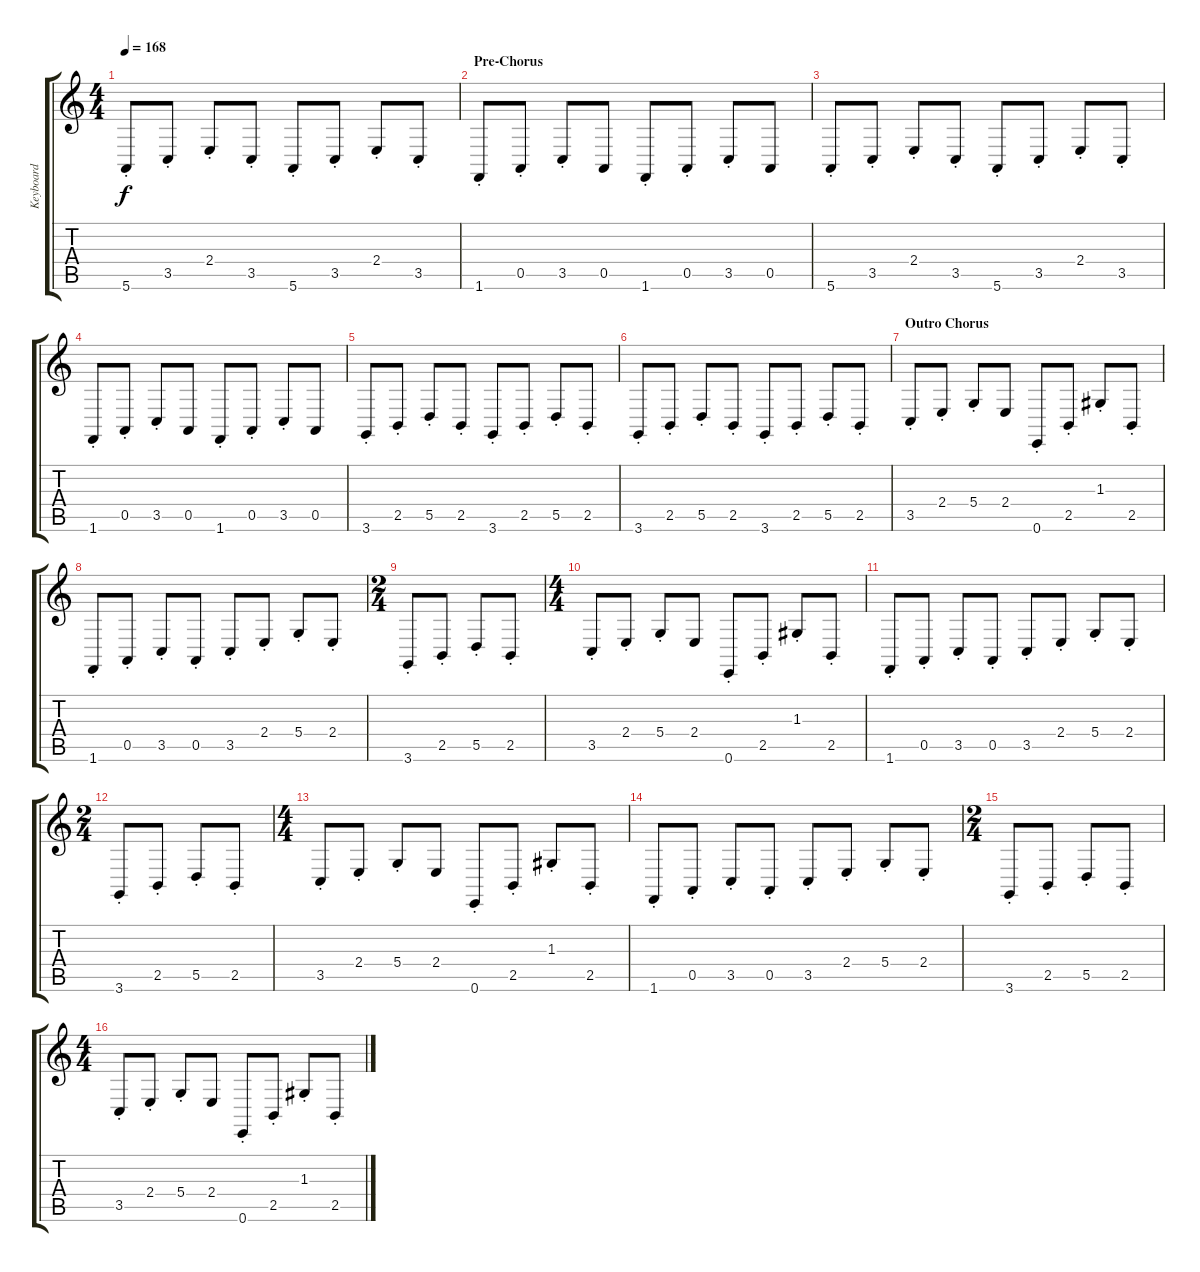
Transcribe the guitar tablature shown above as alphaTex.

\track ("Keyboard" "Keyboard") {instrument lead1square}
\staff {score tabs}
\tuning (E4 B3 G3 D3 A2 E2) {hide}
\ts (4 4)
\tempo 168
\clef g2
\ks c
5.6{st}.8{dy f} 3.5{st}.8 2.4{st}.8 3.5{st}.8 5.6{st}.8 3.5{st}.8 2.4{st}.8 3.5{st}.8 |
\section ("" "Pre-Chorus")
1.6{st}.8 0.5{st}.8 3.5{st}.8 0.5.8 1.6{st}.8 0.5{st}.8 3.5{st}.8 0.5.8 |
5.6{st}.8 3.5{st}.8 2.4{st}.8 3.5{st}.8 5.6{st}.8 3.5{st}.8 2.4{st}.8 3.5{st}.8 |
1.6{st}.8 0.5{st}.8 3.5{st}.8 0.5.8 1.6{st}.8 0.5{st}.8 3.5{st}.8 0.5.8 |
3.6{st}.8 2.5{st}.8 5.5{st}.8 2.5{st}.8 3.6{st}.8 2.5{st}.8 5.5{st}.8 2.5{st}.8 |
3.6{st}.8 2.5{st}.8 5.5{st}.8 2.5{st}.8 3.6{st}.8 2.5{st}.8 5.5{st}.8 2.5{st}.8 |
\section ("" "Outro Chorus")
3.5{st}.8 2.4{st}.8 5.4{st}.8 2.4.8 0.6{st}.8 2.5{st}.8 1.3{st}.8 2.5{st}.8 |
1.6{st}.8 0.5{st}.8 3.5{st}.8 0.5{st}.8 3.5{st}.8 2.4{st}.8 5.4{st}.8 2.4{st}.8 |
\ts (2 4)
3.6{st}.8 2.5{st}.8 5.5{st}.8 2.5{st}.8 |
\ts (4 4)
3.5{st}.8 2.4{st}.8 5.4{st}.8 2.4.8 0.6{st}.8 2.5{st}.8 1.3{st}.8 2.5{st}.8 |
1.6{st}.8 0.5{st}.8 3.5{st}.8 0.5{st}.8 3.5{st}.8 2.4{st}.8 5.4{st}.8 2.4{st}.8 |
\ts (2 4)
3.6{st}.8 2.5{st}.8 5.5{st}.8 2.5{st}.8 |
\ts (4 4)
3.5{st}.8 2.4{st}.8 5.4{st}.8 2.4.8 0.6{st}.8 2.5{st}.8 1.3{st}.8 2.5{st}.8 |
1.6{st}.8 0.5{st}.8 3.5{st}.8 0.5{st}.8 3.5{st}.8 2.4{st}.8 5.4{st}.8 2.4{st}.8 |
\ts (2 4)
3.6{st}.8 2.5{st}.8 5.5{st}.8 2.5{st}.8 |
\ts (4 4)
3.5{st}.8 2.4{st}.8 5.4{st}.8 2.4.8 0.6{st}.8 2.5{st}.8 1.3{st}.8 2.5{st}.8
